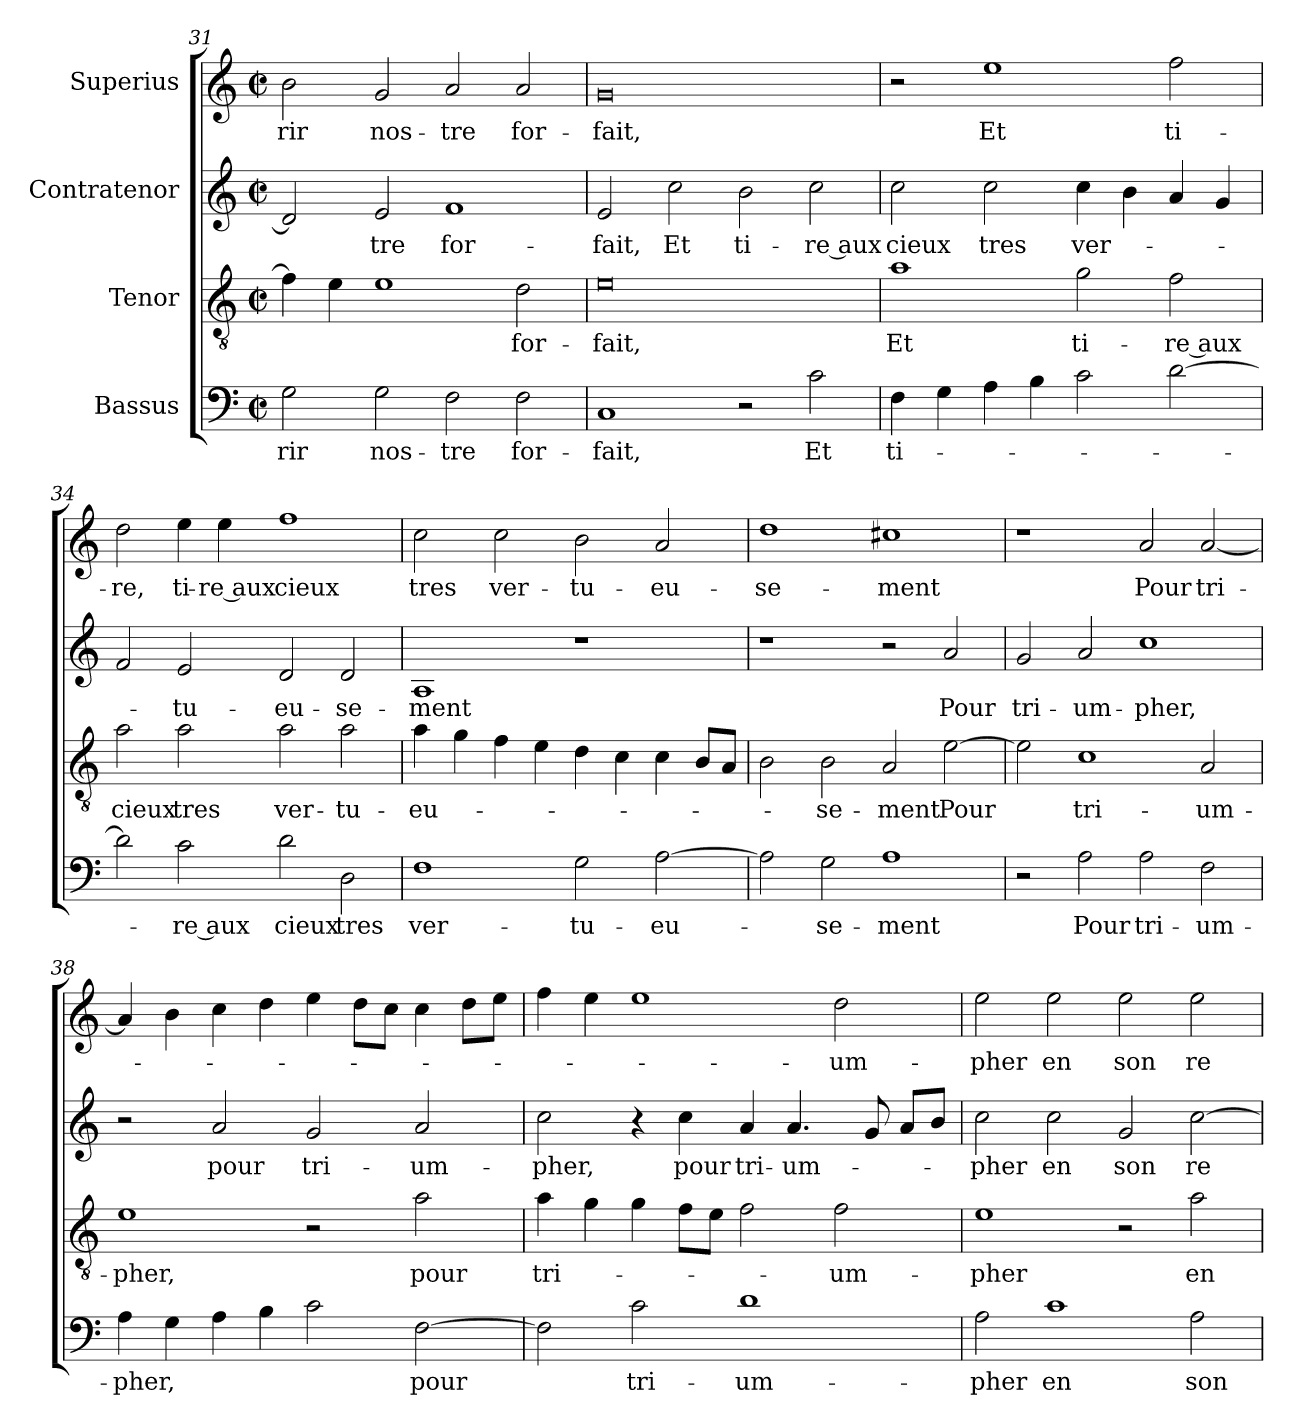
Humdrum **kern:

**kern	**text	**kern	**text	**kern	**text	**kern	**text
*part4	*part4	*part3	*part3	*part2	*part2	*part1	*part1
*staff4	*staff4	*staff3	*staff3	*staff2	*staff2	*staff1	*staff1
*I"Bassus	*	*I"Tenor	*	*I"Contratenor	*	*I"Superius	*
*clefF4	*	*clefGv2	*	*clefG2	*	*clefG2	*
*k[]	*	*k[]	*	*k[]	*	*k[]	*
*C:	*	*C:	*	*C:	*	*C:	*
*M2/2	*	*M2/2	*	*M2/2	*	*M2/2	*
*met(c|)	*	*met(c|)	*	*met(c|)	*	*met(c|)	*
=31	=31	=31	=31	=31	=31	=31	=31
2G\	-rir	4f\]	.	2d/]	.	2b\	-rir
.	.	4e\	.	.	.	.	.
2G\	nos-	1e\	.	2e/	-tre	2g/	nos-
2F\	-tre	.	.	1f/	for-	2a/	-tre
2F\	for-	2d\	for-	.	.	2a/	for-
=32	=32	=32	=32	=32	=32	=32	=32
1C/	-fait,	0e\	-fait,	2e/	-fait,	0g/	-fait,
.	.	.	.	2cc\	Et	.	.
2r	.	.	.	2b\	ti-	.	.
2c\	Et	.	.	2cc\	-re aux	.	.
=33	=33	=33	=33	=33	=33	=33	=33
4F\	ti-	1a\	Et	2cc\	cieux	2r	.
4G\	.	.	.	.	.	.	.
4A\	.	.	.	2cc\	tres	1ee\	Et
4B\	.	.	.	.	.	.	.
2c\	.	2g\	ti-	4cc\	ver-	.	.
.	.	.	.	4b\	.	.	.
[2d\	.	2f\	-re aux	4a/	.	2ff\	ti-
.	.	.	.	4g/	.	.	.
!!LO:LB:g=z
=34	=34	=34	=34	=34	=34	=34	=34
2d\]	.	2a\	cieux	2f/	.	2dd\	-re,
2c\	-re aux	2a\	tres	2e/	-tu-	4ee\	ti-
.	.	.	.	.	.	4ee\	-re aux
2d\	cieux	2a\	ver-	2d/	-eu-	1ff\	cieux
2D\	tres	2a\	-tu-	2d/	-se-	.	.
=35	=35	=35	=35	=35	=35	=35	=35
1F\	ver-	4a\	-eu-	1A/	-ment	2cc\	tres
.	.	4g\	.	.	.	.	.
.	.	4f\	.	.	.	2cc\	ver-
.	.	4e\	.	.	.	.	.
2G\	-tu-	4d\	.	1r	.	2b\	-tu-
.	.	4c\	.	.	.	.	.
[2A\	-eu-	4c\	.	.	.	2a/	-eu-
.	.	8B/L	.	.	.	.	.
.	.	8A/J	.	.	.	.	.
=36	=36	=36	=36	=36	=36	=36	=36
2A\]	.	2B\	.	1r	.	1dd\	-se-
2G\	-se-	2B\	-se-	.	.	.	.
1A\	-ment	2A/	-ment	2r	.	1cc#X\	-ment
.	.	[2e\	Pour	2a/	Pour	.	.
=37	=37	=37	=37	=37	=37	=37	=37
2r	.	2e\]	.	2g/	tri-	1r	.
2A\	Pour	1c\	tri-	2a/	-um-	.	.
2A\	tri-	.	.	1cc\	-pher,	2a/	Pour
2F\	-um-	2A/	-um-	.	.	[2a/	tri-
!!LO:PB:g=z
=38	=38	=38	=38	=38	=38	=38	=38
4A\	-pher,	1e\	-pher,	2r	.	4a/]	.
4G\	.	.	.	.	.	4b\	.
4A\	.	.	.	2a/	pour	4cc\	.
4B\	.	.	.	.	.	4dd\	.
2c\	.	2r	.	2g/	tri-	4ee\	.
.	.	.	.	.	.	8dd\L	.
.	.	.	.	.	.	8cc\J	.
[2F\	pour	2a\	pour	2a/	-um-	4cc\	.
.	.	.	.	.	.	8dd\L	.
.	.	.	.	.	.	8ee\J	.
=39	=39	=39	=39	=39	=39	=39	=39
2F\]	.	4a\	tri-	2cc\	-pher,	4ff\	.
.	.	4g\	.	.	.	4ee\	.
2c\	tri-	4g\	.	4r	.	1ee\	.
.	.	8f\L	.	4cc\	pour	.	.
.	.	8e\J	.	.	.	.	.
1d\	-um-	2f\	.	4a/	tri-	.	.
.	.	.	.	4.a/	-um-	.	.
.	.	2f\	-um-	.	.	2dd\	-um-
.	.	.	.	8g/	.	.	.
.	.	.	.	8a/L	.	.	.
.	.	.	.	8b/J	.	.	.
=40	=40	=40	=40	=40	=40	=40	=40
2A\	-pher	1e\	-pher	2cc\	-pher	2ee\	-pher
1c\	en	.	.	2cc\	en	2ee\	en
.	.	2r	.	2g/	son	2ee\	son
2A\	son	2a\	en	[2cc\	re-	2ee\	re-
=	=	=	=	=	=	=	=
*-	*-	*-	*-	*-	*-	*-	*-
